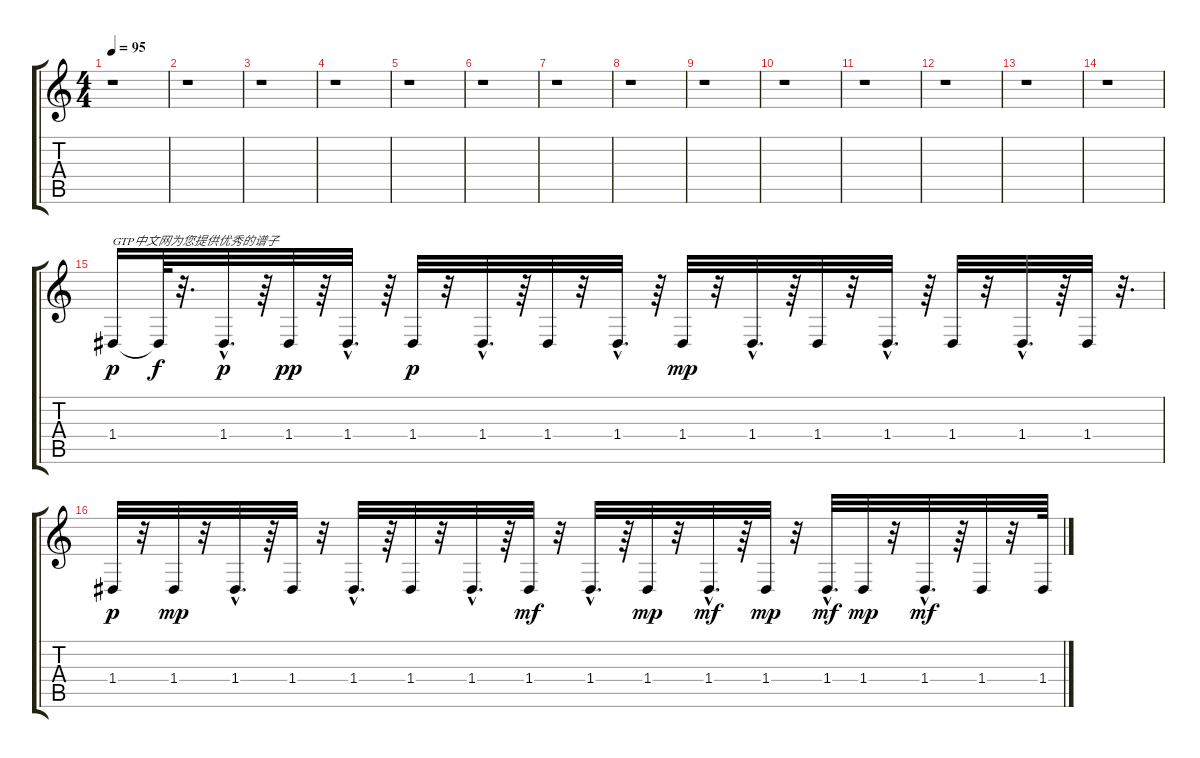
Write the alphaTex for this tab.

\track "" {instrument fx8scifi}
\staff {score tabs}
\tuning (E4 B3 G3 D3 A2 E2) {hide}
\ts (4 4)
\tempo 95
\clef g2
\ks c
r.1{dy p instrument fx8scifi} |
r.1 |
r.1 |
r.1 |
r.1 |
r.1 |
r.1 |
r.1 |
r.1 |
r.1 |
r.1 |
r.1 |
r.1 |
r.1 |
1.4.16{txt "GTP中文网为您提供优秀的谱子"} 1.4{t}.64{dy f} r.32{d} 1.4{hac}.32{d dy p} r.64 1.4.32{dy pp} r.64 1.4{hac}.32{d} r.64 1.4.32{dy p} r.32 1.4{hac}.32{d} r.64 1.4.32 r.32 1.4{hac}.32{d} r.64 1.4.32{dy mp} r.32 1.4{hac}.32{d} r.64 1.4.32 r.32 1.4{hac}.32{d} r.64 1.4.32 r.32 1.4{hac}.32{d} r.64 1.4.32 r.32{d} |
1.4.32{dy p} r.32 1.4.32{dy mp} r.32 1.4{hac}.32{d} r.64 1.4.32 r.32 1.4{hac}.32{d} r.64 1.4.32 r.32 1.4{hac}.32{d} r.64 1.4.32{dy mf} r.32 1.4{hac}.32{d} r.64 1.4.32{dy mp} r.32 1.4{hac}.32{d dy mf} r.64 1.4.32{dy mp} r.32 1.4{hac}.32{d dy mf} 1.4.32{dy mp} r.32 1.4{hac}.32{d dy mf} r.64 1.4.32 r.32 1.4.64
